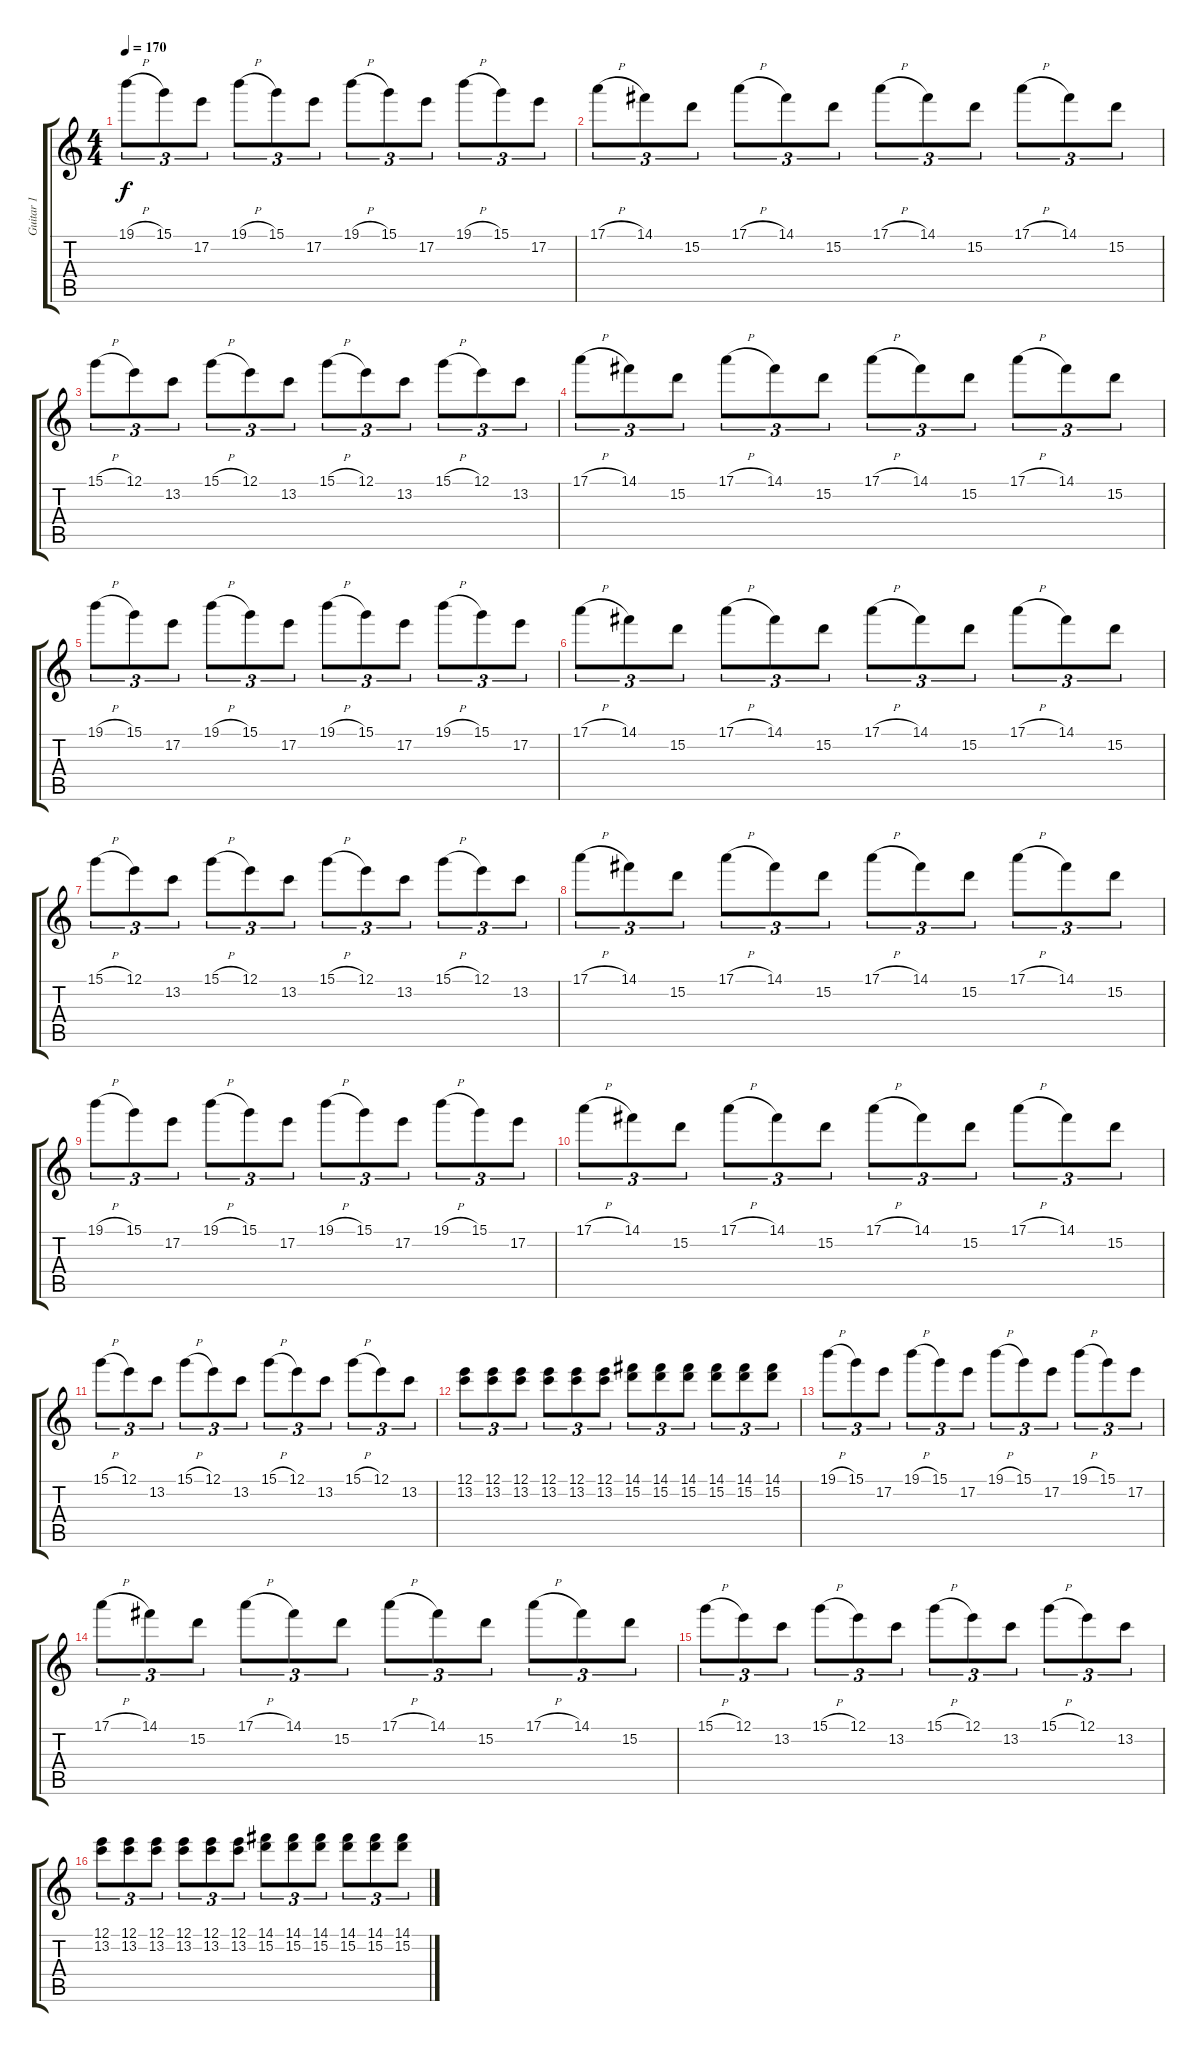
\track ("Guitar 1" "Guitar 1") {instrument distortionguitar}
\staff {score tabs}
\tuning (E4 B3 G3 D3 A2 E2) {hide}
\ts (4 4)
\tempo 170
\clef g2
\ks c
19.1{h}.8{tu (3 2) dy f} 15.1.8{tu (3 2)} 17.2.8{tu (3 2)} 19.1{h}.8{tu (3 2)} 15.1.8{tu (3 2)} 17.2.8{tu (3 2)} 19.1{h}.8{tu (3 2)} 15.1.8{tu (3 2)} 17.2.8{tu (3 2)} 19.1{h}.8{tu (3 2)} 15.1.8{tu (3 2)} 17.2.8{tu (3 2)} |
17.1{h}.8{tu (3 2)} 14.1.8{tu (3 2)} 15.2.8{tu (3 2)} 17.1{h}.8{tu (3 2)} 14.1.8{tu (3 2)} 15.2.8{tu (3 2)} 17.1{h}.8{tu (3 2)} 14.1.8{tu (3 2)} 15.2.8{tu (3 2)} 17.1{h}.8{tu (3 2)} 14.1.8{tu (3 2)} 15.2.8{tu (3 2)} |
15.1{h}.8{tu (3 2)} 12.1.8{tu (3 2)} 13.2.8{tu (3 2)} 15.1{h}.8{tu (3 2)} 12.1.8{tu (3 2)} 13.2.8{tu (3 2)} 15.1{h}.8{tu (3 2)} 12.1.8{tu (3 2)} 13.2.8{tu (3 2)} 15.1{h}.8{tu (3 2)} 12.1.8{tu (3 2)} 13.2.8{tu (3 2)} |
17.1{h}.8{tu (3 2)} 14.1.8{tu (3 2)} 15.2.8{tu (3 2)} 17.1{h}.8{tu (3 2)} 14.1.8{tu (3 2)} 15.2.8{tu (3 2)} 17.1{h}.8{tu (3 2)} 14.1.8{tu (3 2)} 15.2.8{tu (3 2)} 17.1{h}.8{tu (3 2)} 14.1.8{tu (3 2)} 15.2.8{tu (3 2)} |
19.1{h}.8{tu (3 2)} 15.1.8{tu (3 2)} 17.2.8{tu (3 2)} 19.1{h}.8{tu (3 2)} 15.1.8{tu (3 2)} 17.2.8{tu (3 2)} 19.1{h}.8{tu (3 2)} 15.1.8{tu (3 2)} 17.2.8{tu (3 2)} 19.1{h}.8{tu (3 2)} 15.1.8{tu (3 2)} 17.2.8{tu (3 2)} |
17.1{h}.8{tu (3 2)} 14.1.8{tu (3 2)} 15.2.8{tu (3 2)} 17.1{h}.8{tu (3 2)} 14.1.8{tu (3 2)} 15.2.8{tu (3 2)} 17.1{h}.8{tu (3 2)} 14.1.8{tu (3 2)} 15.2.8{tu (3 2)} 17.1{h}.8{tu (3 2)} 14.1.8{tu (3 2)} 15.2.8{tu (3 2)} |
15.1{h}.8{tu (3 2)} 12.1.8{tu (3 2)} 13.2.8{tu (3 2)} 15.1{h}.8{tu (3 2)} 12.1.8{tu (3 2)} 13.2.8{tu (3 2)} 15.1{h}.8{tu (3 2)} 12.1.8{tu (3 2)} 13.2.8{tu (3 2)} 15.1{h}.8{tu (3 2)} 12.1.8{tu (3 2)} 13.2.8{tu (3 2)} |
17.1{h}.8{tu (3 2)} 14.1.8{tu (3 2)} 15.2.8{tu (3 2)} 17.1{h}.8{tu (3 2)} 14.1.8{tu (3 2)} 15.2.8{tu (3 2)} 17.1{h}.8{tu (3 2)} 14.1.8{tu (3 2)} 15.2.8{tu (3 2)} 17.1{h}.8{tu (3 2)} 14.1.8{tu (3 2)} 15.2.8{tu (3 2)} |
19.1{h}.8{tu (3 2)} 15.1.8{tu (3 2)} 17.2.8{tu (3 2)} 19.1{h}.8{tu (3 2)} 15.1.8{tu (3 2)} 17.2.8{tu (3 2)} 19.1{h}.8{tu (3 2)} 15.1.8{tu (3 2)} 17.2.8{tu (3 2)} 19.1{h}.8{tu (3 2)} 15.1.8{tu (3 2)} 17.2.8{tu (3 2)} |
17.1{h}.8{tu (3 2)} 14.1.8{tu (3 2)} 15.2.8{tu (3 2)} 17.1{h}.8{tu (3 2)} 14.1.8{tu (3 2)} 15.2.8{tu (3 2)} 17.1{h}.8{tu (3 2)} 14.1.8{tu (3 2)} 15.2.8{tu (3 2)} 17.1{h}.8{tu (3 2)} 14.1.8{tu (3 2)} 15.2.8{tu (3 2)} |
15.1{h}.8{tu (3 2)} 12.1.8{tu (3 2)} 13.2.8{tu (3 2)} 15.1{h}.8{tu (3 2)} 12.1.8{tu (3 2)} 13.2.8{tu (3 2)} 15.1{h}.8{tu (3 2)} 12.1.8{tu (3 2)} 13.2.8{tu (3 2)} 15.1{h}.8{tu (3 2)} 12.1.8{tu (3 2)} 13.2.8{tu (3 2)} |
(12.1 13.2).8{tu (3 2)} (12.1 13.2).8{tu (3 2)} (12.1 13.2).8{tu (3 2)} (12.1 13.2).8{tu (3 2)} (12.1 13.2).8{tu (3 2)} (12.1 13.2).8{tu (3 2)} (14.1 15.2).8{tu (3 2)} (14.1 15.2).8{tu (3 2)} (14.1 15.2).8{tu (3 2)} (14.1 15.2).8{tu (3 2)} (14.1 15.2).8{tu (3 2)} (14.1 15.2).8{tu (3 2)} |
19.1{h}.8{tu (3 2)} 15.1.8{tu (3 2)} 17.2.8{tu (3 2)} 19.1{h}.8{tu (3 2)} 15.1.8{tu (3 2)} 17.2.8{tu (3 2)} 19.1{h}.8{tu (3 2)} 15.1.8{tu (3 2)} 17.2.8{tu (3 2)} 19.1{h}.8{tu (3 2)} 15.1.8{tu (3 2)} 17.2.8{tu (3 2)} |
17.1{h}.8{tu (3 2)} 14.1.8{tu (3 2)} 15.2.8{tu (3 2)} 17.1{h}.8{tu (3 2)} 14.1.8{tu (3 2)} 15.2.8{tu (3 2)} 17.1{h}.8{tu (3 2)} 14.1.8{tu (3 2)} 15.2.8{tu (3 2)} 17.1{h}.8{tu (3 2)} 14.1.8{tu (3 2)} 15.2.8{tu (3 2)} |
15.1{h}.8{tu (3 2)} 12.1.8{tu (3 2)} 13.2.8{tu (3 2)} 15.1{h}.8{tu (3 2)} 12.1.8{tu (3 2)} 13.2.8{tu (3 2)} 15.1{h}.8{tu (3 2)} 12.1.8{tu (3 2)} 13.2.8{tu (3 2)} 15.1{h}.8{tu (3 2)} 12.1.8{tu (3 2)} 13.2.8{tu (3 2)} |
(12.1 13.2).8{tu (3 2)} (12.1 13.2).8{tu (3 2)} (12.1 13.2).8{tu (3 2)} (12.1 13.2).8{tu (3 2)} (12.1 13.2).8{tu (3 2)} (12.1 13.2).8{tu (3 2)} (14.1 15.2).8{tu (3 2)} (14.1 15.2).8{tu (3 2)} (14.1 15.2).8{tu (3 2)} (14.1 15.2).8{tu (3 2)} (14.1 15.2).8{tu (3 2)} (14.1 15.2).8{tu (3 2)}
